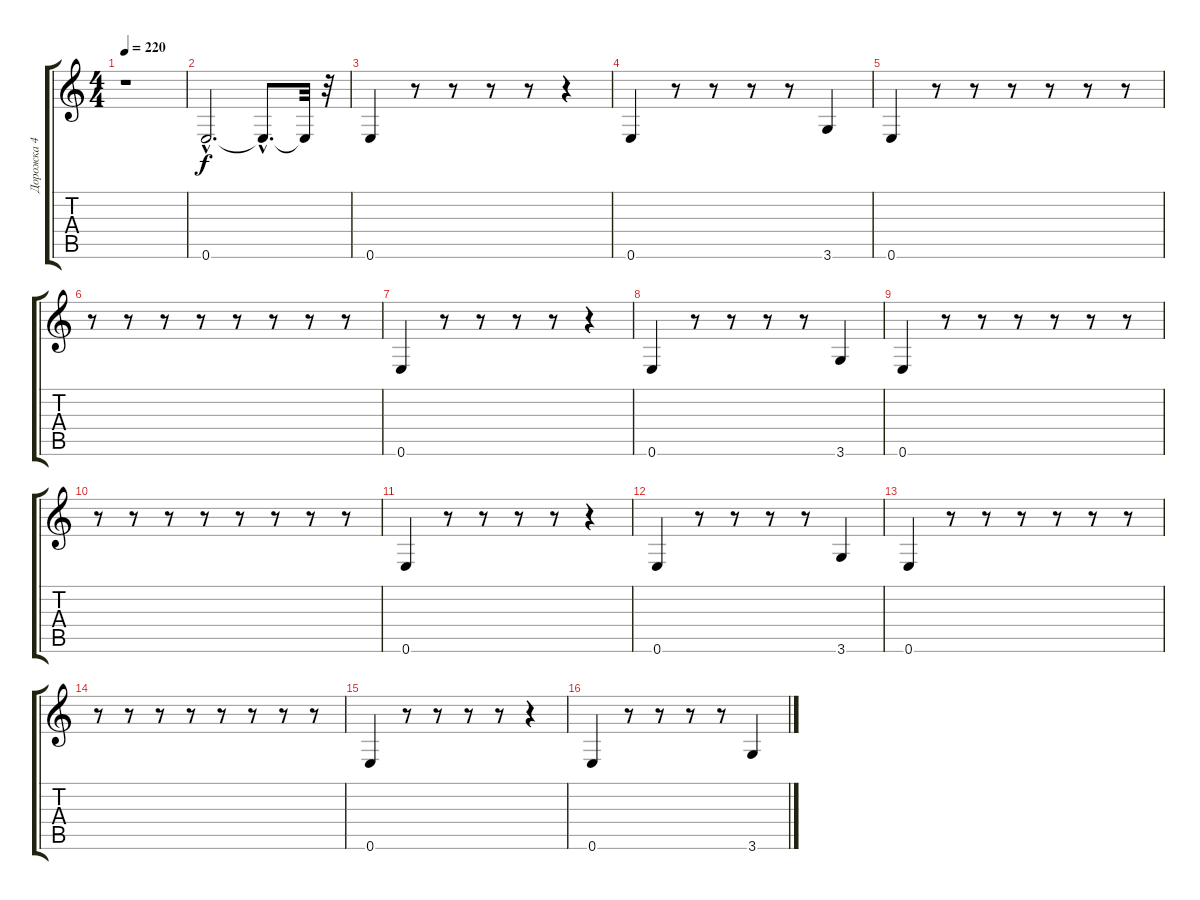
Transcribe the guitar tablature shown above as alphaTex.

\track ("Дорожка 4" "Дорожка 4") {instrument electricbassfinger}
\staff {score tabs}
\tuning (E4 B3 G3 D3 A2 E2) {hide}
\ts (4 4)
\tempo 220
\clef g2
\ks c
r.1{dy f} |
0.6{hac}.2{d} 0.6{hac t}.8{d} 0.6{t}.32 r.32 |
0.6.4 r.8 r.8 r.8 r.8 r.4 |
0.6.4 r.8 r.8 r.8 r.8 3.6.4 |
0.6.4 r.8 r.8 r.8 r.8 r.8 r.8 |
r.8 r.8 r.8 r.8 r.8 r.8 r.8 r.8 |
0.6.4 r.8 r.8 r.8 r.8 r.4 |
0.6.4 r.8 r.8 r.8 r.8 3.6.4 |
0.6.4 r.8 r.8 r.8 r.8 r.8 r.8 |
r.8 r.8 r.8 r.8 r.8 r.8 r.8 r.8 |
0.6.4 r.8 r.8 r.8 r.8 r.4 |
0.6.4 r.8 r.8 r.8 r.8 3.6.4 |
0.6.4 r.8 r.8 r.8 r.8 r.8 r.8 |
r.8 r.8 r.8 r.8 r.8 r.8 r.8 r.8 |
0.6.4 r.8 r.8 r.8 r.8 r.4 |
0.6.4 r.8 r.8 r.8 r.8 3.6.4
